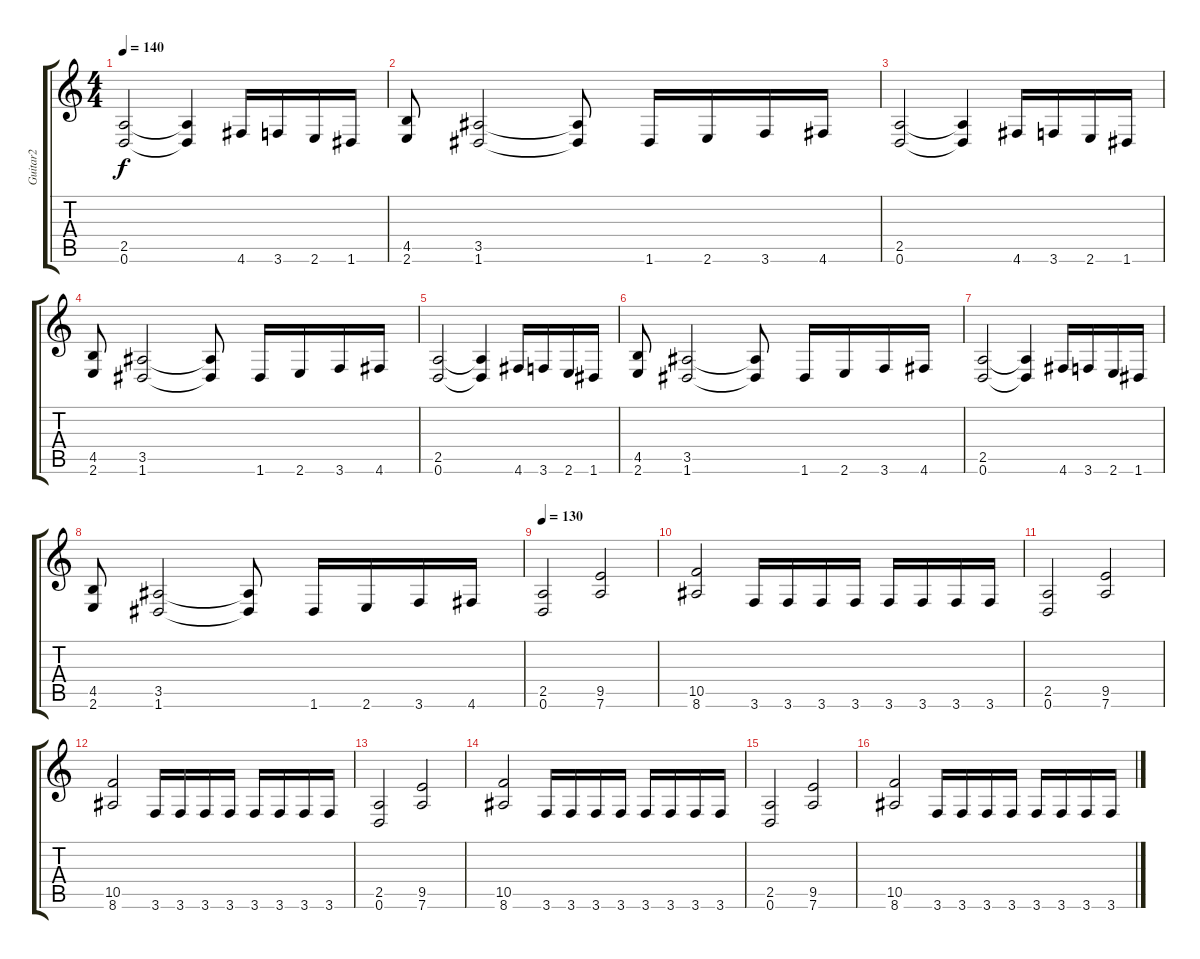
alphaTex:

\track ("Guitar2" "Guitar2") {instrument distortionguitar}
\staff {score tabs}
\tuning (D4 A3 F3 C3 G2 D2) {hide}
\ts (4 4)
\tempo 140
\clef g2
\ks c
(2.5 0.6).2{dy f} (2.5{t} 0.6{t}).4 4.6.16 3.6.16 2.6.16 1.6.16 |
(4.5 2.6).8 (3.5 1.6).2 (3.5{t} 1.6{t}).8 1.6.16 2.6.16 3.6.16 4.6.16 |
(2.5 0.6).2 (2.5{t} 0.6{t}).4 4.6.16 3.6.16 2.6.16 1.6.16 |
(4.5 2.6).8 (3.5 1.6).2 (3.5{t} 1.6{t}).8 1.6.16 2.6.16 3.6.16 4.6.16 |
(2.5 0.6).2 (2.5{t} 0.6{t}).4 4.6.16 3.6.16 2.6.16 1.6.16 |
(4.5 2.6).8 (3.5 1.6).2 (3.5{t} 1.6{t}).8 1.6.16 2.6.16 3.6.16 4.6.16 |
(2.5 0.6).2 (2.5{t} 0.6{t}).4 4.6.16 3.6.16 2.6.16 1.6.16 |
(4.5 2.6).8 (3.5 1.6).2 (3.5{t} 1.6{t}).8 1.6.16 2.6.16 3.6.16 4.6.16 |
\tempo 130
(2.5 0.6).2 (9.5 7.6).2 |
(10.5 8.6).2 3.6.16 3.6.16 3.6.16 3.6.16 3.6.16 3.6.16 3.6.16 3.6.16 |
(2.5 0.6).2 (9.5 7.6).2 |
(10.5 8.6).2 3.6.16 3.6.16 3.6.16 3.6.16 3.6.16 3.6.16 3.6.16 3.6.16 |
(2.5 0.6).2 (9.5 7.6).2 |
(10.5 8.6).2 3.6.16 3.6.16 3.6.16 3.6.16 3.6.16 3.6.16 3.6.16 3.6.16 |
(2.5 0.6).2 (9.5 7.6).2 |
(10.5 8.6).2 3.6.16 3.6.16 3.6.16 3.6.16 3.6.16 3.6.16 3.6.16 3.6.16
